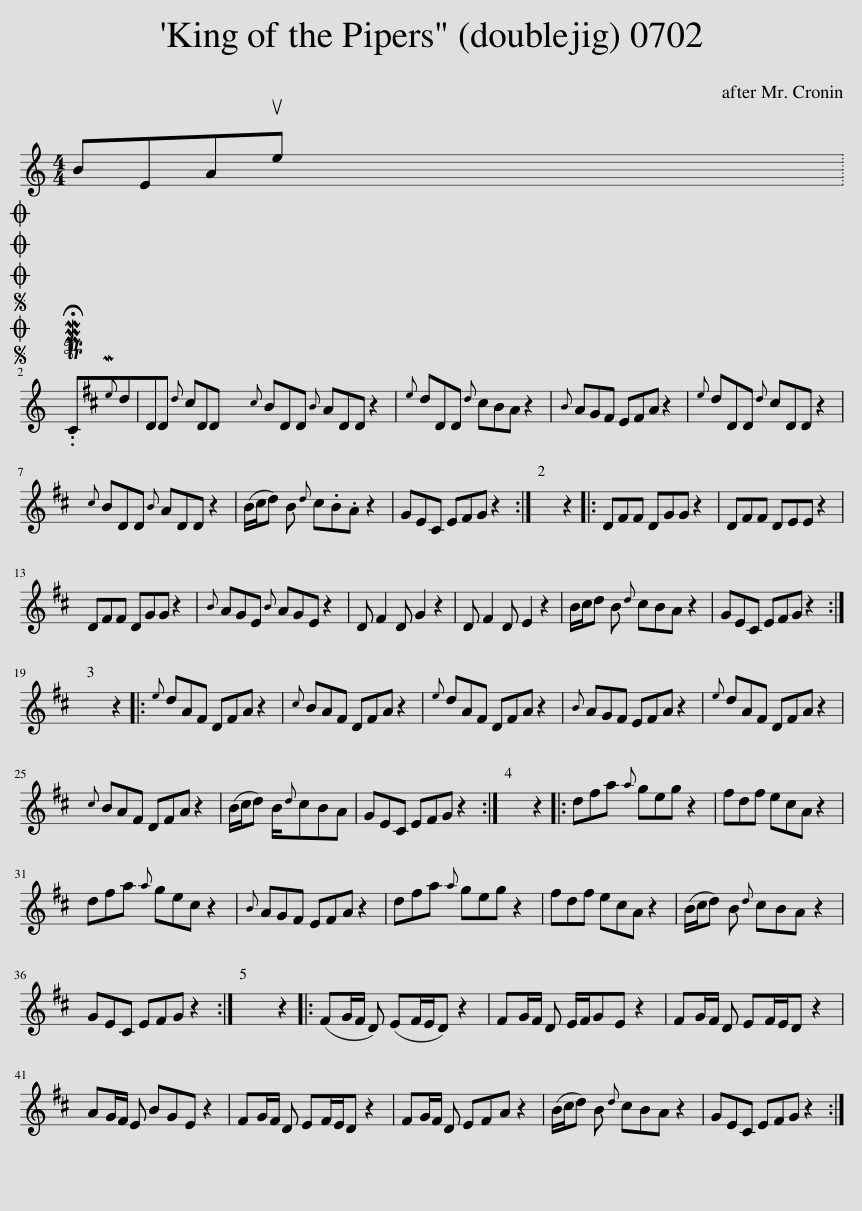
X:1
L:1/8
M:4/4
I:linebreak $
K:C
V:1 treble
V:1
 BEAue x2002 |$SOSOOO .!fermata!PMTC{Me}dDD{d} ^cDD |{^c} BDD{B} ADD z2 |{e} dDD{d} ^cBA z2 |{B} AG^F EFA z2 | %5
{e} dDD{d} ^cDD z2 |${^c} BDD{B} ADD z2 | (B/^c/d) B{d} c.B.A z2 | GE^C E^FG z2 :| x8 |: %10
 D^FF DGG z2 | D^FF DEE z2 |$ D^FF DGG z2 |{B} AGE{B} AGE z2 | D ^F2 D G2 z2 | %15
 D ^F2 D E2 z2 | B/^c/d B{d} cBA z2 | GE^C E^FG z2 :|$ x8 |:{e} dA^F DFA z2 | %20
{^c} BA^F DFA z2 |{e} dA^F DFA z2 |{B} AG^F EFA z2 |{e} dA^F DFA z2 |${^c} BA^F DFA z2 | %25
 (B/^c/d) B/{d}cBA | GE^C E^FG z2 :| x8 |: d^fa{a} geg z2 | ^fdf e^cA z2 |$ %30
 d^fa{a} ge^c z2 |{B} AG^F EFA z2 | d^fa{a} geg z2 | ^fdf e^cA z2 | (B/^c/d) B{d} cBA z2 |$ %35
 GE^C E^FG z2 :| x8 |: (^FG/F/ D) (EF/E/D) z2 | ^FG/F/ D E/F/GE z2 | ^FG/F/ D EF/E/D z2 |$ %40
 AG/^F/ E BGE z2 | ^FG/F/ D EF/E/D z2 | ^FG/F/ D EFA z2 | (B/^c/d) B{d} cBA z2 | GE^C E^FG z2 :| %45
